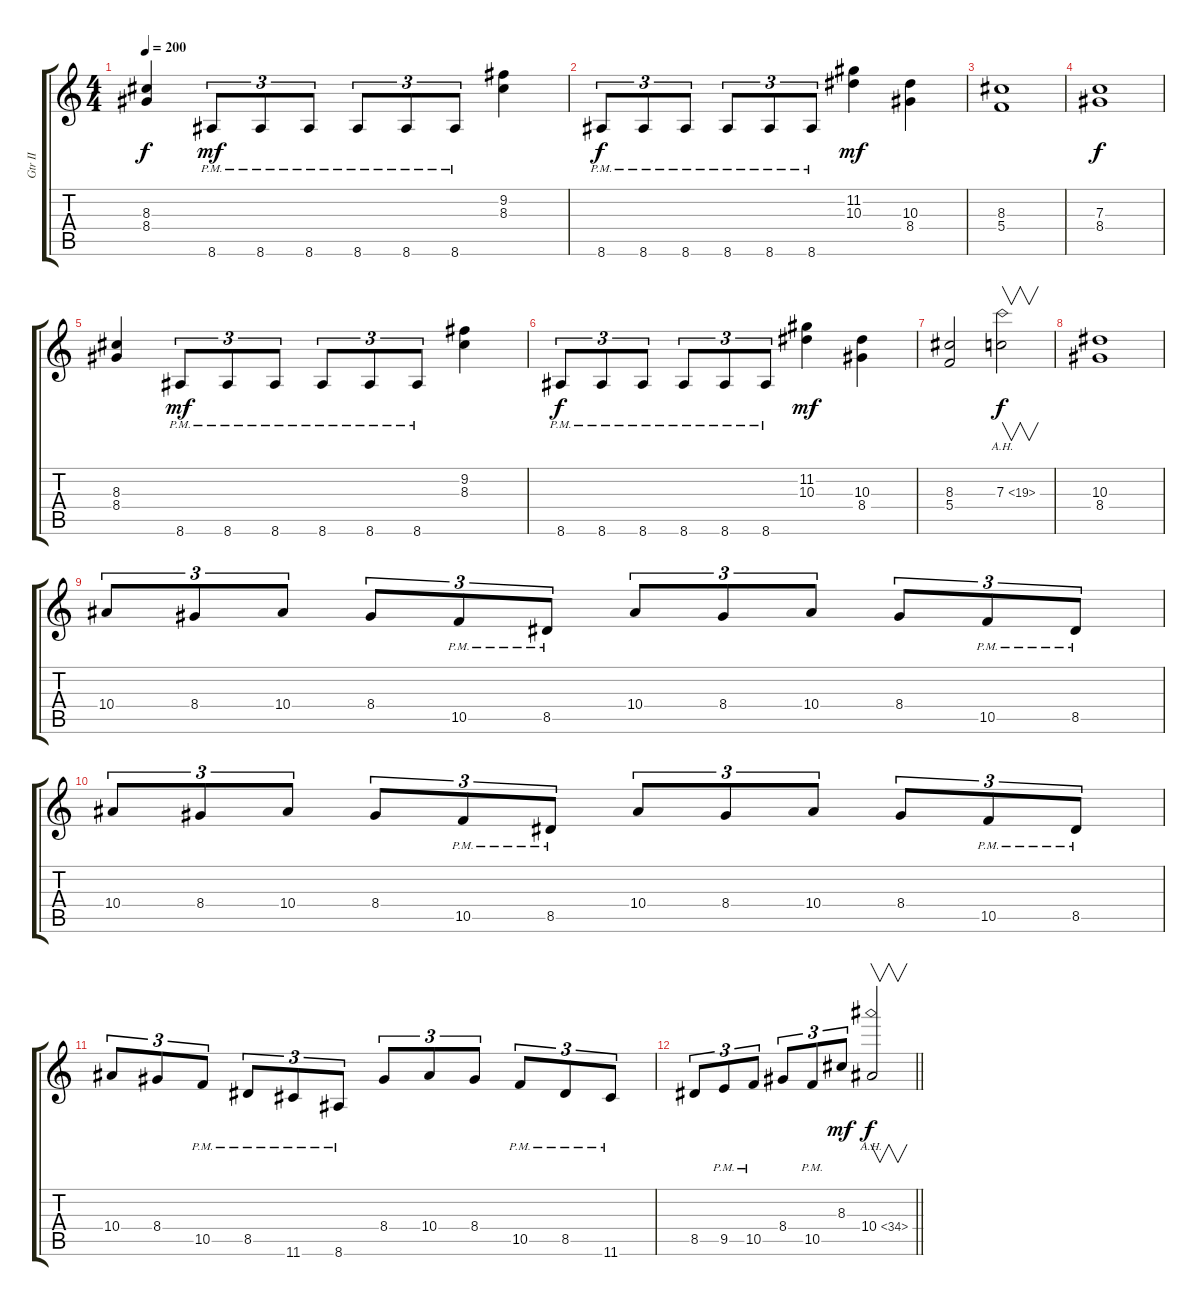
\track ("Gtr II" "Gtr II") {instrument distortionguitar}
\staff {score tabs}
\tuning (D4 A3 F3 C3 G2 D2) {hide}
\ts (4 4)
\tempo 200
\clef g2
\ks c
(8.3 8.4).4{dy f} 8.6{pm}.8{tu (3 2) dy mf} 8.6{pm}.8{tu (3 2)} 8.6{pm}.8{tu (3 2)} 8.6{pm}.8{tu (3 2)} 8.6{pm}.8{tu (3 2)} 8.6{pm}.8{tu (3 2)} (9.2 8.3).4 |
8.6{pm}.8{tu (3 2) dy f} 8.6{pm}.8{tu (3 2)} 8.6{pm}.8{tu (3 2)} 8.6{pm}.8{tu (3 2)} 8.6{pm}.8{tu (3 2)} 8.6{pm}.8{tu (3 2)} (11.2 10.3).4{dy mf} (10.3 8.4).4 |
(8.3 5.4).1 |
(7.3 8.4).1{dy f} |
(8.3 8.4).4 8.6{pm}.8{tu (3 2) dy mf} 8.6{pm}.8{tu (3 2)} 8.6{pm}.8{tu (3 2)} 8.6{pm}.8{tu (3 2)} 8.6{pm}.8{tu (3 2)} 8.6{pm}.8{tu (3 2)} (9.2 8.3).4 |
8.6{pm}.8{tu (3 2) dy f} 8.6{pm}.8{tu (3 2)} 8.6{pm}.8{tu (3 2)} 8.6{pm}.8{tu (3 2)} 8.6{pm}.8{tu (3 2)} 8.6{pm}.8{tu (3 2)} (11.2 10.3).4{dy mf} (10.3 8.4).4 |
(8.3 5.4).2 7.3{ah 12}.2{v dy f} |
(10.3 8.4).1 |
10.4.8{tu (3 2)} 8.4.8{tu (3 2)} 10.4.8{tu (3 2)} 8.4.8{tu (3 2)} 10.5{pm}.8{tu (3 2)} 8.5{pm}.8{tu (3 2)} 10.4.8{tu (3 2)} 8.4.8{tu (3 2)} 10.4.8{tu (3 2)} 8.4.8{tu (3 2)} 10.5{pm}.8{tu (3 2)} 8.5{pm}.8{tu (3 2)} |
10.4.8{tu (3 2)} 8.4.8{tu (3 2)} 10.4.8{tu (3 2)} 8.4.8{tu (3 2)} 10.5{pm}.8{tu (3 2)} 8.5{pm}.8{tu (3 2)} 10.4.8{tu (3 2)} 8.4.8{tu (3 2)} 10.4.8{tu (3 2)} 8.4.8{tu (3 2)} 10.5{pm}.8{tu (3 2)} 8.5{pm}.8{tu (3 2)} |
10.4.8{tu (3 2)} 8.4.8{tu (3 2)} 10.5{pm}.8{tu (3 2)} 8.5{pm}.8{tu (3 2)} 11.6{pm}.8{tu (3 2)} 8.6{pm}.8{tu (3 2)} 8.4.8{tu (3 2)} 10.4.8{tu (3 2)} 8.4.8{tu (3 2)} 10.5{pm}.8{tu (3 2)} 8.5{pm}.8{tu (3 2)} 11.6{pm}.8{tu (3 2)} |
\barLineRight lightlight
8.5.8{tu (3 2)} 9.5{pm}.8{tu (3 2)} 10.5{pm}.8{tu (3 2)} 8.4.8{tu (3 2)} 10.5{pm}.8{tu (3 2)} 8.3.8{tu (3 2) dy mf} 10.4{ah 24}.2{v dy f}
